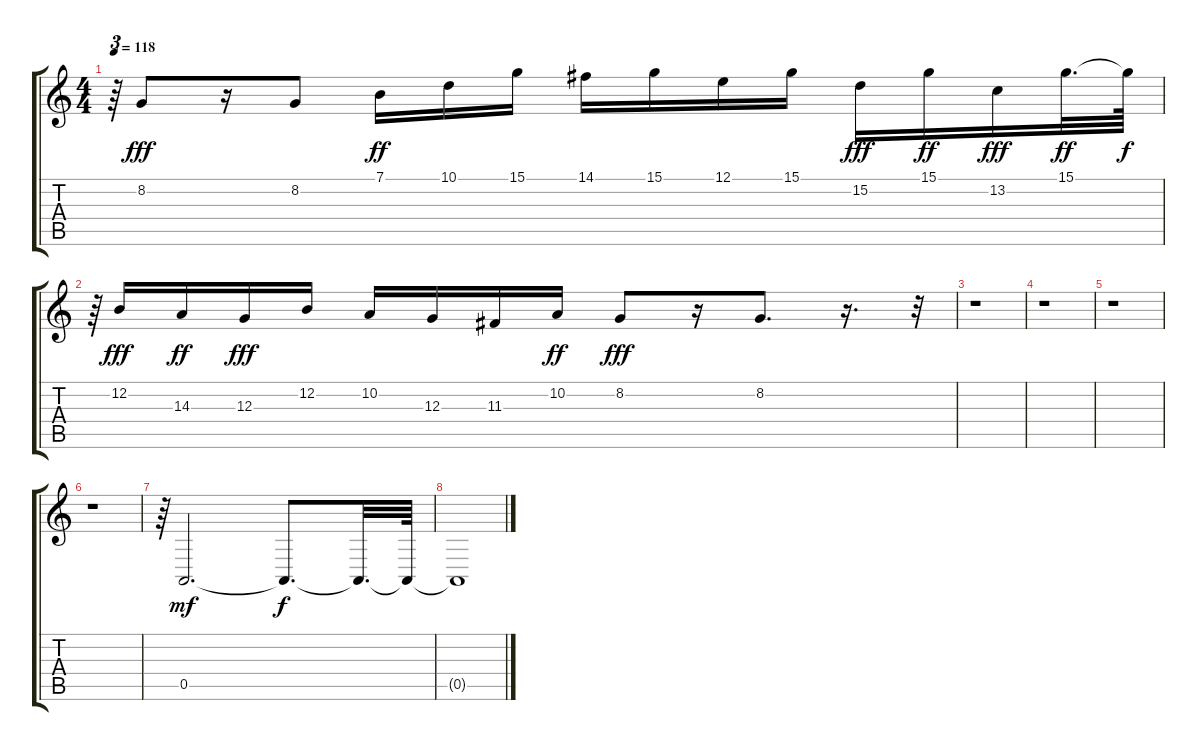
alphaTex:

\track "" {instrument stringensemble1}
\staff {score tabs}
\tuning (E4 B3 G3 D3 A2 E2) {hide}
\ts (4 4)
\tempo 118
\clef g2
\ks c
r.64{tu (3 2) dy f} 8.2.8{dy fff} r.16 8.2.8 7.1.16{dy ff} 10.1.16 15.1.16 14.1.16 15.1.16 12.1.16 15.1.16 15.2.16{dy fff} 15.1.16{dy ff} 13.2.16{dy fff} 15.1.32{d dy ff} 15.1{t}.64{dy f} |
r.64{tu (3 2)} 12.2.16{dy fff} 14.3.16{dy ff} 12.3.16{dy fff} 12.2.16 10.2.16 12.3.16 11.3.16 10.2.16{dy ff} 8.2.8{dy fff} r.16 8.2.8{d} r.16{d} r.32{tu (3 2)} |
r.1 |
r.1 |
r.1 |
r.1 |
r.64{tu (3 2)} 0.5.2{d dy mf volume 11 balance 8} 0.5{t}.8{d dy f} 0.5{t}.32{d} 0.5{t}.64 |
0.5{t}.1
